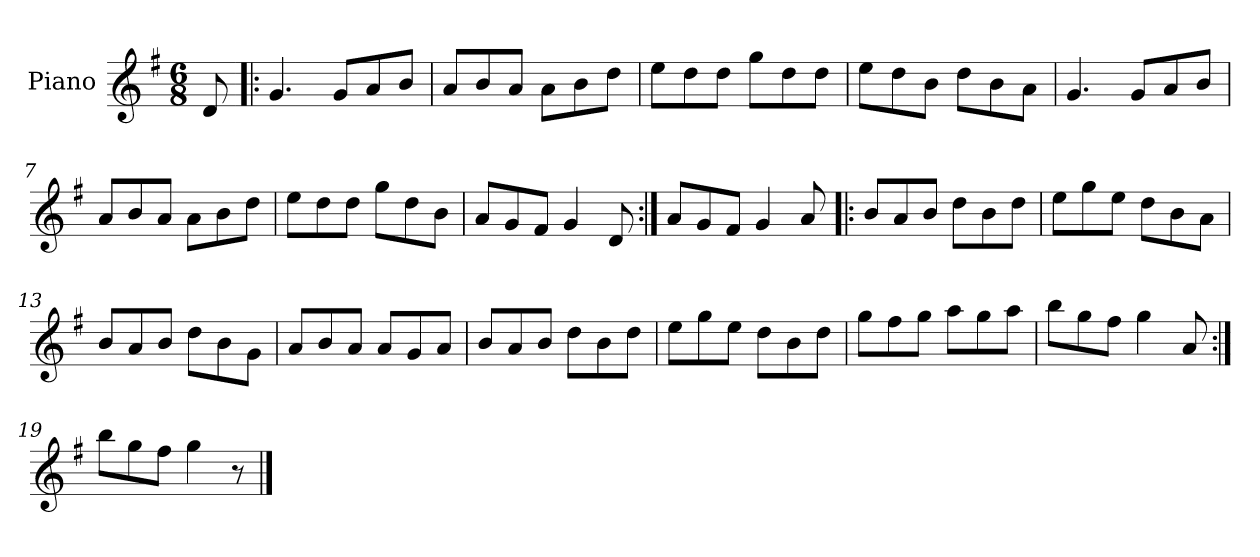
**kern
*part1
*staff1
*I"Piano
*I'Pno.
*clefG2
*k[f#]
*M6/8
=1
8d/
=2!|:
4.g/
8g/L
8a/
8b/J
=3
8a/L
8b/
8a/J
8a\L
8b\
8dd\J
=4
8ee\L
8dd\
8dd\J
8gg\L
8dd\
8dd\J
=5
8ee\L
8dd\
8b\J
8dd\L
8b\
8a\J
=6
4.g/
8g/L
8a/
8b/J
=7
8a/L
8b/
8a/J
8a\L
8b\
8dd\J
!!LO:LB:g=z
=8
8ee\L
8dd\
8dd\J
8gg\L
8dd\
8b\J
=9
8a/L
8g/
8f#/J
4g/
8d/
=10:|!
8a/L
8g/
8f#/J
4g/
8a/
=11!|:
8b/L
8a/
8b/J
8dd\L
8b\
8dd\J
=12
8ee\L
8gg\
8ee\J
8dd\L
8b\
8a\J
=13
8b/L
8a/
8b/J
8dd\L
8b\
8g\J
!!LO:LB:g=z
=14
8a/L
8b/
8a/J
8a/L
8g/
8a/J
=15
8b/L
8a/
8b/J
8dd\L
8b\
8dd\J
=16
8ee\L
8gg\
8ee\J
8dd\L
8b\
8dd\J
=17
8gg\L
8ff#\
8gg\J
8aa\L
8gg\
8aa\J
=18
8bb\L
8gg\
8ff#\J
4gg\
8a/
=19:|!
8bb\L
8gg\
8ff#\J
4gg\
8r
==
*-
